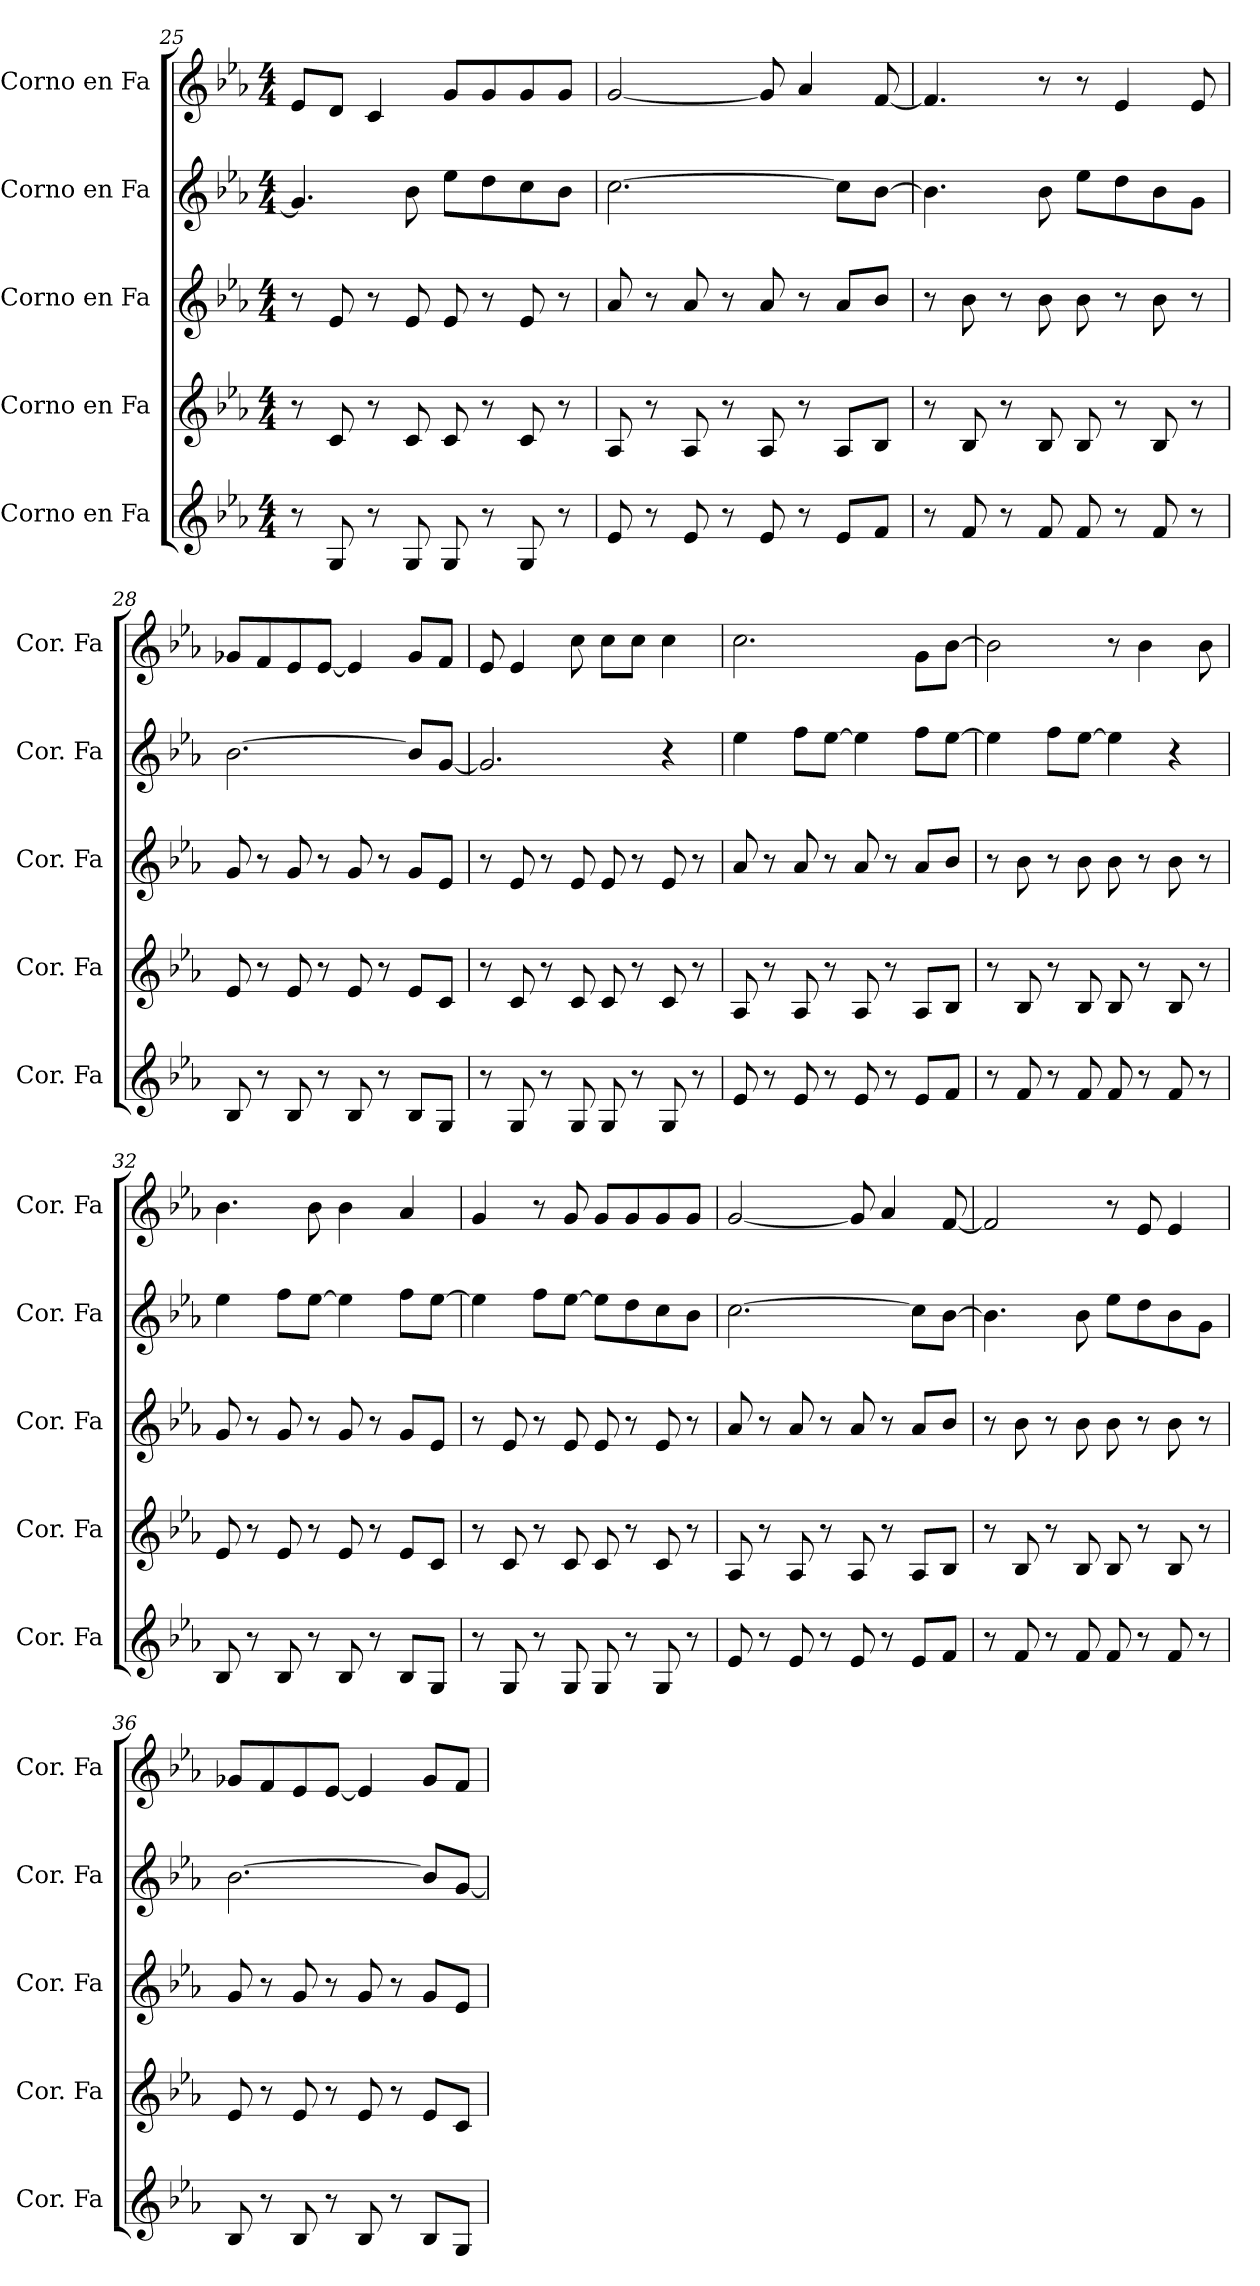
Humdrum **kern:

**kern	**kern	**kern	**kern	**kern
*part5	*part4	*part3	*part2	*part1
*staff5	*staff4	*staff3	*staff2	*staff1
*I"Corno en Fa	*I"Corno en Fa	*I"Corno en Fa	*I"Corno en Fa	*I"Corno en Fa
*I'Cor. Fa	*I'Cor. Fa	*I'Cor. Fa	*I'Cor. Fa	*I'Cor. Fa
*clefG2	*clefG2	*clefG2	*clefG2	*clefG2
*ITrd4c7	*ITrd4c7	*ITrd4c7	*ITrd4c7	*ITrd4c7
*k[b-e-a-d-]	*k[b-e-a-d-]	*k[b-e-a-d-]	*k[b-e-a-d-]	*k[b-e-a-d-]
*M4/4	*M4/4	*M4/4	*M4/4	*M4/4
=25	=25	=25	=25	=25
8r	8r	8r	4.c/]	8A-/L
8C/	8F/	8A-/	.	8G/J
8r	8r	8r	.	4F/
8C/	8F/	8A-/	8e-\	.
8C/	8F/	8A-/	8a-\L	8c/L
8r	8r	8r	8g\	8c/
8C/	8F/	8A-/	8f\	8c/
8r	8r	8r	8e-\J	8c/J
=26	=26	=26	=26	=26
8A-/	8D-/	8d-/	[2.f\	[2c/
8r	8r	8r	.	.
8A-/	8D-/	8d-/	.	.
8r	8r	8r	.	.
8A-/	8D-/	8d-/	.	8c/]
8r	8r	8r	.	4d-/
8A-/L	8D-/L	8d-/L	8f\L]	.
8B-/J	8E-/J	8e-/J	[8e-\J	[8B-/
=27	=27	=27	=27	=27
8r	8r	8r	4.e-\]	4.B-/]
8B-/	8E-/	8e-\	.	.
8r	8r	8r	.	.
8B-/	8E-/	8e-\	8e-\	8r
8B-/	8E-/	8e-\	8a-\L	8r
8r	8r	8r	8g\	4A-/
8B-/	8E-/	8e-\	8e-\	.
8r	8r	8r	8c\J	8A-/
!!LO:LB:g=z
=28	=28	=28	=28	=28
8E-/	8A-/	8c/	[2.e-\	8c-X/L
8r	8r	8r	.	8B-/
8E-/	8A-/	8c/	.	8A-/
8r	8r	8r	.	[8A-/J
8E-/	8A-/	8c/	.	4A-/]
8r	8r	8r	.	.
8E-/L	8A-/L	8c/L	8e-/L]	8c-/L
8C/J	8F/J	8A-/J	[8c/J	8B-/J
=29	=29	=29	=29	=29
8r	8r	8r	2.c/]	8A-/
8C/	8F/	8A-/	.	4A-/
8r	8r	8r	.	.
8C/	8F/	8A-/	.	8f\
8C/	8F/	8A-/	.	8f\L
8r	8r	8r	.	8f\J
8C/	8F/	8A-/	4r	4f\
8r	8r	8r	.	.
=30	=30	=30	=30	=30
8A-/	8D-/	8d-/	4a-\	2.f\
8r	8r	8r	.	.
8A-/	8D-/	8d-/	8b-\L	.
8r	8r	8r	[8a-\J	.
8A-/	8D-/	8d-/	4a-\]	.
8r	8r	8r	.	.
8A-/L	8D-/L	8d-/L	8b-\L	8c\L
8B-/J	8E-/J	8e-/J	[8a-\J	[8e-\J
=31	=31	=31	=31	=31
8r	8r	8r	4a-\]	2e-\]
8B-/	8E-/	8e-\	.	.
8r	8r	8r	8b-\L	.
8B-/	8E-/	8e-\	[8a-\J	.
8B-/	8E-/	8e-\	4a-\]	8r
8r	8r	8r	.	4e-\
8B-/	8E-/	8e-\	4r	.
8r	8r	8r	.	8e-\
!!LO:PB:g=z
=32	=32	=32	=32	=32
8E-/	8A-/	8c/	4a-\	4.e-\
8r	8r	8r	.	.
8E-/	8A-/	8c/	8b-\L	.
8r	8r	8r	[8a-\J	8e-\
8E-/	8A-/	8c/	4a-\]	4e-\
8r	8r	8r	.	.
8E-/L	8A-/L	8c/L	8b-\L	4d-/
8C/J	8F/J	8A-/J	[8a-\J	.
=33	=33	=33	=33	=33
8r	8r	8r	4a-\]	4c/
8C/	8F/	8A-/	.	.
8r	8r	8r	8b-\L	8r
8C/	8F/	8A-/	[8a-\J	8c/
8C/	8F/	8A-/	8a-\L]	8c/L
8r	8r	8r	8g\	8c/
8C/	8F/	8A-/	8f\	8c/
8r	8r	8r	8e-\J	8c/J
=34	=34	=34	=34	=34
8A-/	8D-/	8d-/	[2.f\	[2c/
8r	8r	8r	.	.
8A-/	8D-/	8d-/	.	.
8r	8r	8r	.	.
8A-/	8D-/	8d-/	.	8c/]
8r	8r	8r	.	4d-/
8A-/L	8D-/L	8d-/L	8f\L]	.
8B-/J	8E-/J	8e-/J	[8e-\J	[8B-/
=35	=35	=35	=35	=35
8r	8r	8r	4.e-\]	2B-/]
8B-/	8E-/	8e-\	.	.
8r	8r	8r	.	.
8B-/	8E-/	8e-\	8e-\	.
8B-/	8E-/	8e-\	8a-\L	8r
8r	8r	8r	8g\	8A-/
8B-/	8E-/	8e-\	8e-\	4A-/
8r	8r	8r	8c\J	.
!!LO:LB:g=z
=36	=36	=36	=36	=36
8E-/	8A-/	8c/	[2.e-\	8c-X/L
8r	8r	8r	.	8B-/
8E-/	8A-/	8c/	.	8A-/
8r	8r	8r	.	[8A-/J
8E-/	8A-/	8c/	.	4A-/]
8r	8r	8r	.	.
8E-/L	8A-/L	8c/L	8e-/L]	8c-/L
8C/J	8F/J	8A-/J	[8c/J	8B-/J
=	=	=	=	=
*-	*-	*-	*-	*-
